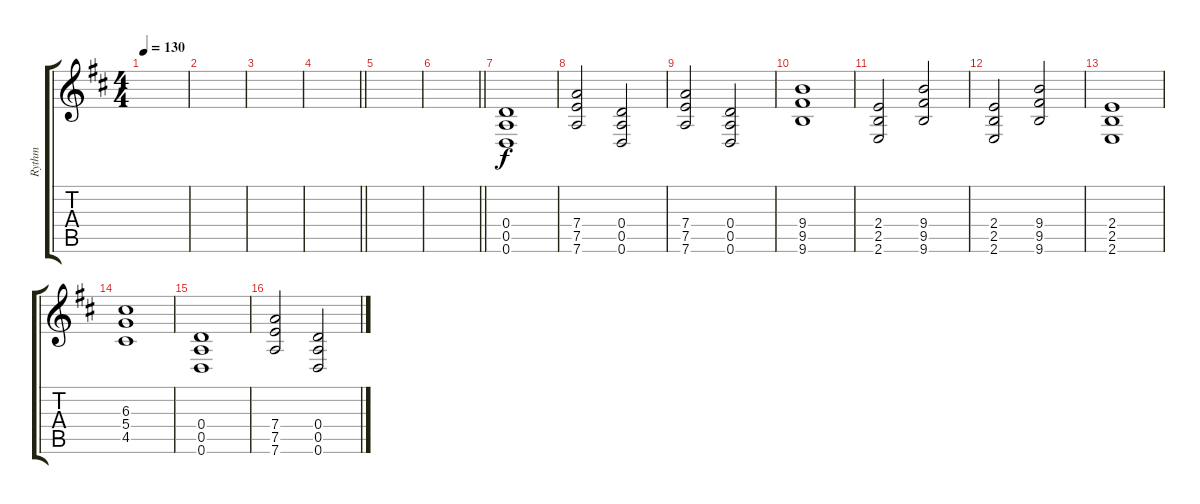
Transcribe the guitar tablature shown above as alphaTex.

\track ("Rythm" "Rythm") {instrument overdrivenguitar}
\staff {score tabs}
\tuning (E4 B3 G3 D3 A2 D2) {hide}
\ts (4 4)
\tempo 130
\clef g2
\ks d
|
|
|
\barLineRight lightlight
|
|
\barLineRight lightlight
|
(0.4 0.5 0.6).1{dy f} |
(7.4 7.5 7.6).2 (0.4 0.5 0.6).2 |
(7.4 7.5 7.6).2 (0.4 0.5 0.6).2 |
(9.4 9.5 9.6).1 |
(2.4 2.5 2.6).2 (9.4 9.5 9.6).2 |
(2.4 2.5 2.6).2 (9.4 9.5 9.6).2 |
(2.4 2.5 2.6).1 |
(6.3 5.4 4.5).1 |
(0.4 0.5 0.6).1 |
(7.4 7.5 7.6).2 (0.4 0.5 0.6).2
